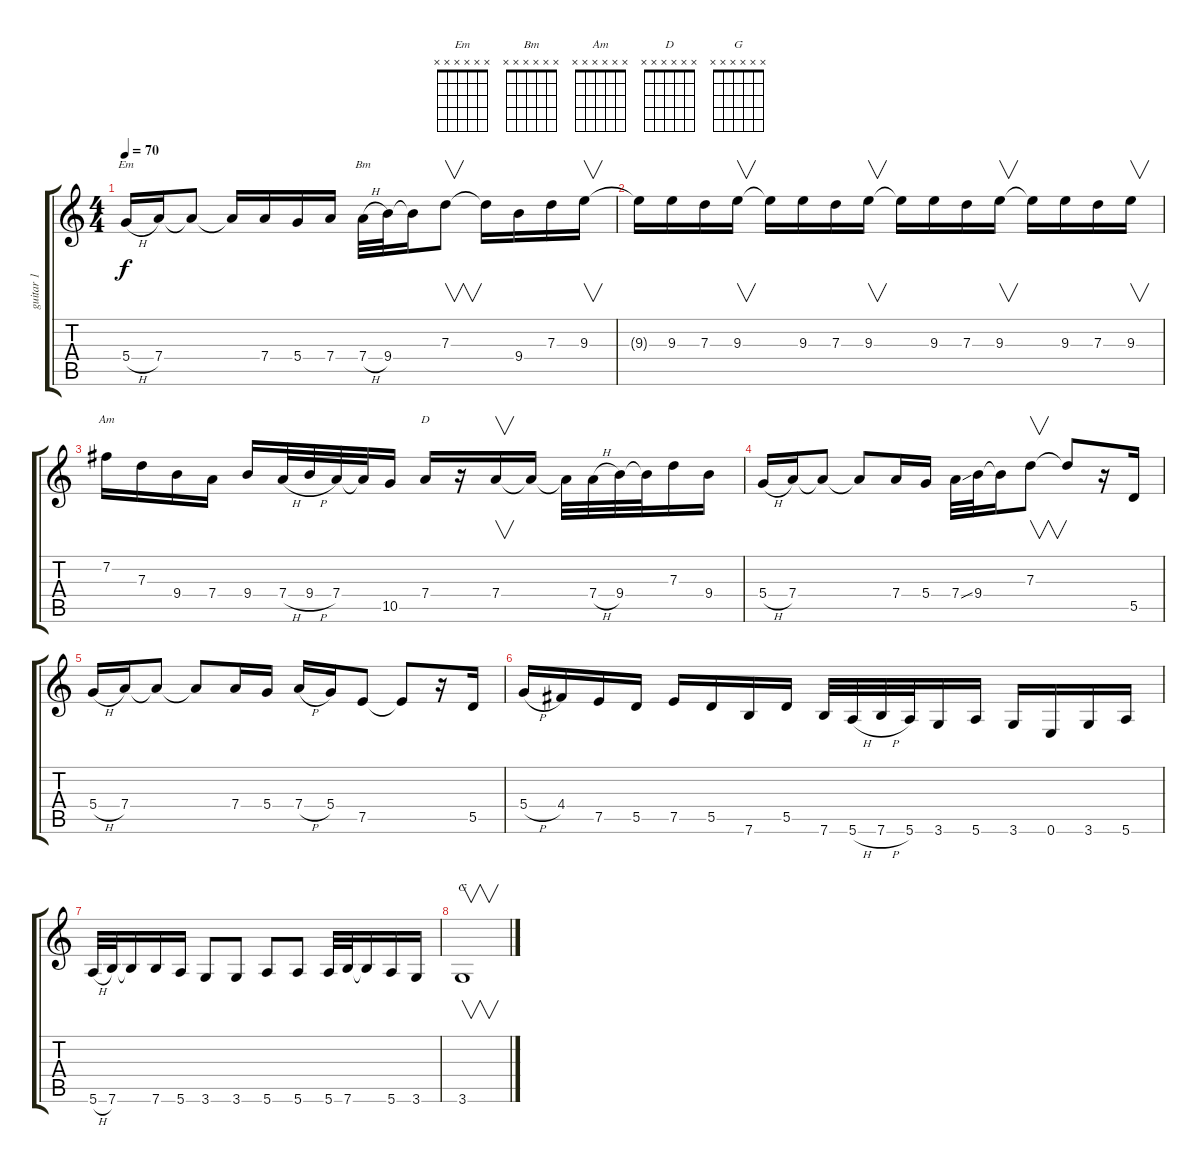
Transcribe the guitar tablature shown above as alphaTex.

\track ("guitar 1" "guitar 1") {instrument overdrivenguitar}
\staff {score tabs}
\tuning (E4 B3 G3 D3 A2 E2) {hide}
\chord ("Em" x x x x x x) {firstfret 0}
\chord ("Bm" x x x x x x) {firstfret 0}
\chord ("Am" x x x x x x) {firstfret 0}
\chord ("D" x x x x x x) {firstfret 0}
\chord ("G" x x x x x x) {firstfret 0}
\ts (4 4)
\tempo 70
\clef g2
\ks c
5.4{h}.16{ch "Em" dy f} 7.4.16 7.4{t}.8 7.4{t}.16 7.4.16 5.4.16 7.4.16 7.4{h}.32{ch "Bm"} 9.4.32 9.4{t}.16 7.3.8{v} 7.3{t}.16 9.4.16 7.3.16 9.3.16{v} |
9.3{t}.16 9.3.16 7.3.16 9.3.16{v} 9.3{t}.16 9.3.16 7.3.16 9.3.16{v} 9.3{t}.16 9.3.16 7.3.16 9.3.16{v} 9.3{t}.16 9.3.16 7.3.16 9.3.16{v} |
7.2.16{ch "Am"} 7.3.16 9.4.16 7.4.16 9.4.16 7.4{h}.32 9.4{h}.32 7.4.32 7.4{t}.32 10.5.16 7.4.16{ch "D"} r.16 7.4.16{v} 7.4{t}.16 7.4{t}.32 7.4{h}.32 9.4.32 9.4{t}.32 7.3.16 9.4.16 |
5.4{h}.16 7.4.16 7.4{t}.8 7.4{t}.8 7.4.16 5.4.16 7.4{ss}.32 9.4.32 9.4{t}.16 7.3.8{v} 7.3{t}.8 r.16 5.5.16 |
5.4{h}.16 7.4.16 7.4{t}.8 7.4{t}.8 7.4.16 5.4.16 7.4{h}.16 5.4.16 7.5.8 7.5{t}.8 r.16 5.5.16 |
5.4{h}.16 4.4.16 7.5.16 5.5.16 7.5.16 5.5.16 7.6.16 5.5.16 7.6.32 5.6{h}.32 7.6{h}.32 5.6.32 3.6.16 5.6.16 3.6.16 0.6.16 3.6.16 5.6.16 |
5.6{h}.32 7.6.32 7.6{t}.16 7.6.16 5.6.16 3.6.8 3.6.8 5.6.8 5.6.8 5.6.32 7.6.32 7.6{t}.16 5.6.16 3.6.16 |
3.6.1{v ch "G"}
